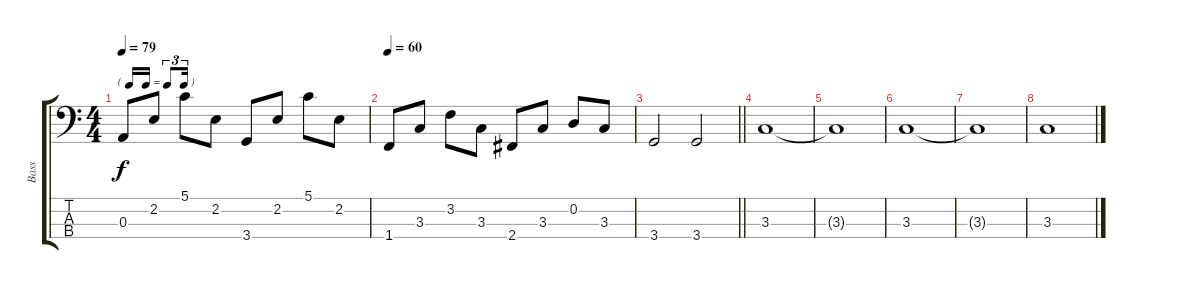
\track ("Bass" "Bass") {instrument acousticbass}
\staff {score tabs}
\tuning (G2 D2 A1 E1) {hide}
\ts (4 4)
\tf triplet16th
\tempo 79
\clef f4
\ks c
0.3.8{dy f} 2.2.8 5.1.8 2.2.8 3.4.8 2.2.8 5.1.8 2.2.8 |
\tempo 60
1.4.8 3.3.8 3.2.8 3.3.8 2.4.8 3.3.8 0.2.8 3.3.8 |
\barLineRight lightlight
3.4.2 3.4.2 |
3.3.1 |
3.3{t}.1 |
3.3.1 |
3.3{t}.1 |
3.3.1
